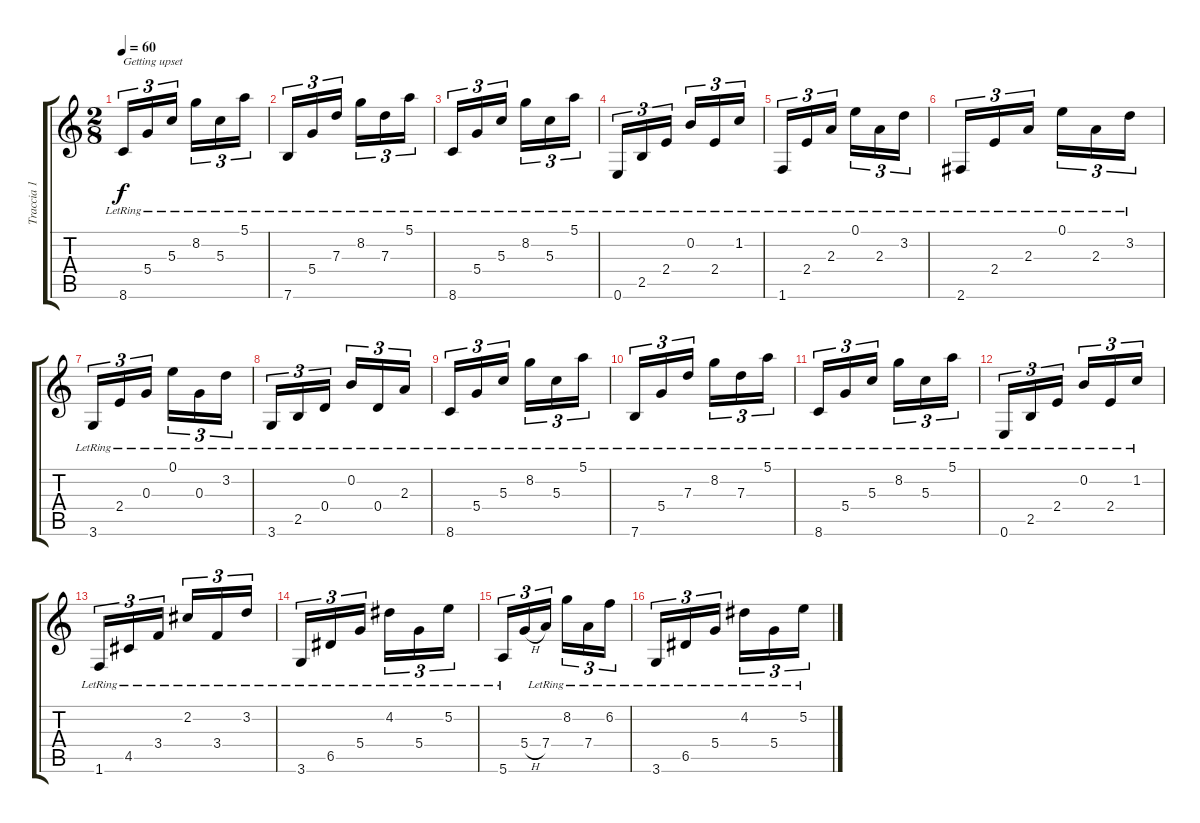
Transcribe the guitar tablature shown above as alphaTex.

\track ("Traccia 1" "Traccia 1") {instrument acousticguitarsteel}
\staff {score tabs}
\tuning (E4 B3 G3 D3 A2 E2) {hide}
\ts (2 8)
\tempo 60
\clef g2
\ks c
8.6{lr}.16{tu (3 2) txt "Getting upset" dy f instrument acousticguitarsteel} 5.4{lr}.16{tu (3 2)} 5.3{lr}.16{tu (3 2)} 8.2{lr}.16{tu (3 2)} 5.3{lr}.16{tu (3 2)} 5.1{lr}.16{tu (3 2)} |
7.6{lr}.16{tu (3 2)} 5.4{lr}.16{tu (3 2)} 7.3{lr}.16{tu (3 2)} 8.2{lr}.16{tu (3 2)} 7.3{lr}.16{tu (3 2)} 5.1{lr}.16{tu (3 2)} |
8.6{lr}.16{tu (3 2)} 5.4{lr}.16{tu (3 2)} 5.3{lr}.16{tu (3 2)} 8.2{lr}.16{tu (3 2)} 5.3{lr}.16{tu (3 2)} 5.1{lr}.16{tu (3 2)} |
0.6{lr}.16{tu (3 2)} 2.5{lr}.16{tu (3 2)} 2.4{lr}.16{tu (3 2)} 0.2{lr}.16{tu (3 2)} 2.4{lr}.16{tu (3 2)} 1.2{lr}.16{tu (3 2)} |
1.6{lr}.16{tu (3 2)} 2.4{lr}.16{tu (3 2)} 2.3{lr}.16{tu (3 2)} 0.1{lr}.16{tu (3 2)} 2.3{lr}.16{tu (3 2)} 3.2{lr}.16{tu (3 2)} |
2.6{lr}.16{tu (3 2)} 2.4{lr}.16{tu (3 2)} 2.3{lr}.16{tu (3 2)} 0.1{lr}.16{tu (3 2)} 2.3{lr}.16{tu (3 2)} 3.2{lr}.16{tu (3 2)} |
3.6{lr}.16{tu (3 2)} 2.4{lr}.16{tu (3 2)} 0.3{lr}.16{tu (3 2)} 0.1{lr}.16{tu (3 2)} 0.3{lr}.16{tu (3 2)} 3.2{lr}.16{tu (3 2)} |
3.6{lr}.16{tu (3 2)} 2.5{lr}.16{tu (3 2)} 0.4{lr}.16{tu (3 2)} 0.2{lr}.16{tu (3 2)} 0.4{lr}.16{tu (3 2)} 2.3{lr}.16{tu (3 2)} |
8.6{lr}.16{tu (3 2)} 5.4{lr}.16{tu (3 2)} 5.3{lr}.16{tu (3 2)} 8.2{lr}.16{tu (3 2)} 5.3{lr}.16{tu (3 2)} 5.1{lr}.16{tu (3 2)} |
7.6{lr}.16{tu (3 2)} 5.4{lr}.16{tu (3 2)} 7.3{lr}.16{tu (3 2)} 8.2{lr}.16{tu (3 2)} 7.3{lr}.16{tu (3 2)} 5.1{lr}.16{tu (3 2)} |
8.6{lr}.16{tu (3 2)} 5.4{lr}.16{tu (3 2)} 5.3{lr}.16{tu (3 2)} 8.2{lr}.16{tu (3 2)} 5.3{lr}.16{tu (3 2)} 5.1{lr}.16{tu (3 2)} |
0.6{lr}.16{tu (3 2)} 2.5{lr}.16{tu (3 2)} 2.4{lr}.16{tu (3 2)} 0.2{lr}.16{tu (3 2)} 2.4{lr}.16{tu (3 2)} 1.2{lr}.16{tu (3 2)} |
1.6{lr}.16{tu (3 2)} 4.5{lr}.16{tu (3 2)} 3.4{lr}.16{tu (3 2)} 2.2{lr}.16{tu (3 2)} 3.4{lr}.16{tu (3 2)} 3.2{lr}.16{tu (3 2)} |
3.6{lr}.16{tu (3 2)} 6.5{lr}.16{tu (3 2)} 5.4{lr}.16{tu (3 2)} 4.2{lr}.16{tu (3 2)} 5.4{lr}.16{tu (3 2)} 5.2{lr}.16{tu (3 2)} |
5.6{lr}.16{tu (3 2)} 5.4{h}.16{tu (3 2)} 7.4{lr}.16{tu (3 2)} 8.2{lr}.16{tu (3 2)} 7.4{lr}.16{tu (3 2)} 6.2{lr}.16{tu (3 2)} |
3.6{lr}.16{tu (3 2)} 6.5{lr}.16{tu (3 2)} 5.4{lr}.16{tu (3 2)} 4.2{lr}.16{tu (3 2)} 5.4{lr}.16{tu (3 2)} 5.2{lr}.16{tu (3 2)}
